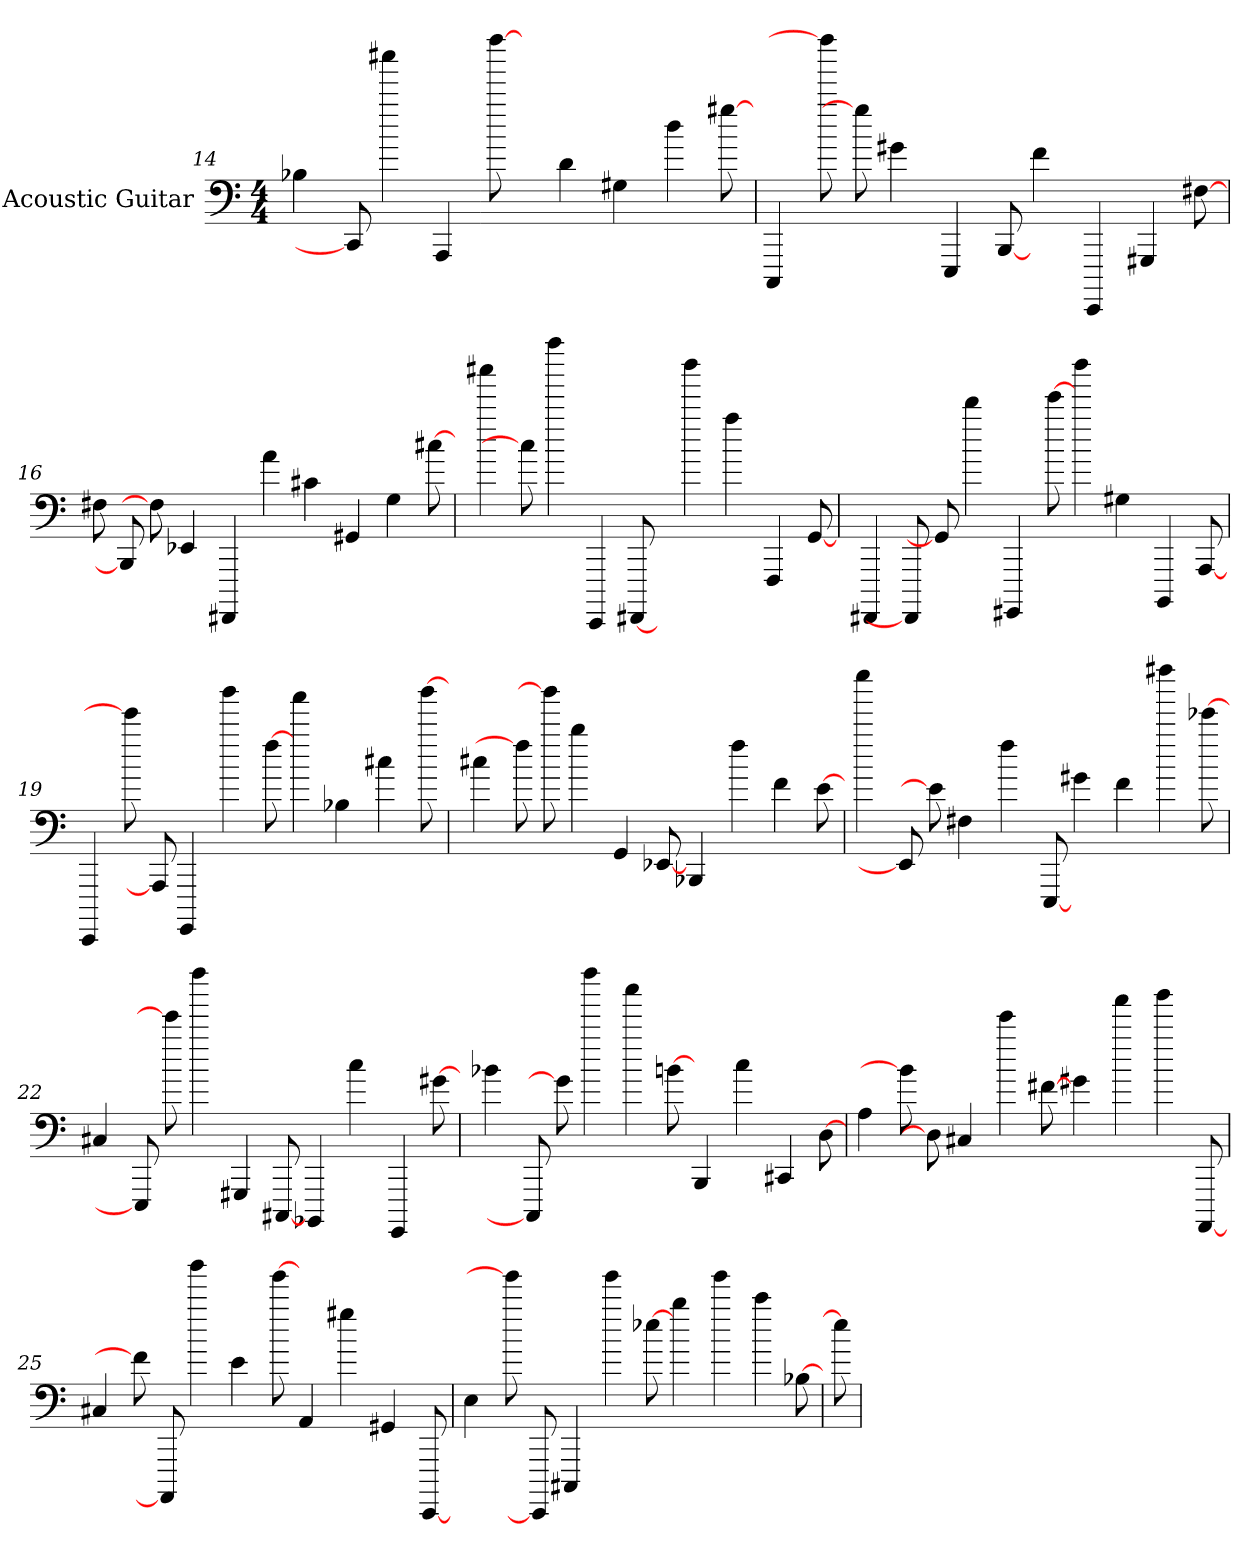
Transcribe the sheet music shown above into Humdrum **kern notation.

**kern
*part1
*staff1
*I"Acoustic Guitar
*I'Ac Gtr
*clefF4
*M4/4
=14
4B-X
8CC]
4cccc#X
4AAA
[8ffff
8ryy
4d
4G#X
4dd
[8gg#X
=15
4CCC
8ffff]
8gg#]
4g#X
4EEE
[8BBB
4f
4EEEE
4GGG#X
[8F#X
=16
8F#X
8BBB]
8F#]
4EE-X
4FFFF#X
4a
4c#X
4GG#X
4G
[8cc#X
=17
4cccc#X
8cc#]
4aaaa
4EEEE
[8FFFF#X
8ryy
4dddd
4aa
4FFF
[8GG
=18
4FFFF#X
8FFFF#]
8GG]
4ddd
4GGGG#X
[8eee
4dddd
4G#X
4BBBB
[8AAA
=19
4EEEE
8eee]
8AAA]
4GGGG
4bbb
[8ff
4aaa
4B-X
4cc#X
[8bbb
=20
4cc#X
8ff]
8bbb]
4bb
4GG
[8EE-X
4BBB-X
4ff
4f
[8e
=21
4eeee
8EE-]
8e]
4F#X
4ff
[8EEE
4g#X
4f
4ffff#X
[8eee-X
=22
4C#X
8EEE]
8eee-]
4ffff
4GGG#X
[8CCC#X
4BBBB-X
4cc
4GGGG
[8g#X
=23
4b-X
8CCC#]
8g#]
4ffff
4cccc
[8b
4BBB
4cc
4CC#X
[8D
=24
4A
8b]
8D]
4C#X
4eee
[8f#X
4g#X
4aaa
4bbb
[8AAAA
=25
4C#X
8f#]
8AAAA]
4bbb
4e
[8ggg
4AA
4gg#X
4GG#X
[8EEEE
=26
4E
8ggg]
8EEEE]
4CCC#X
4ggg
[8ee-X
4bb
4ggg
4ccc
[8B-X
=27
8ee-]
=
*-
